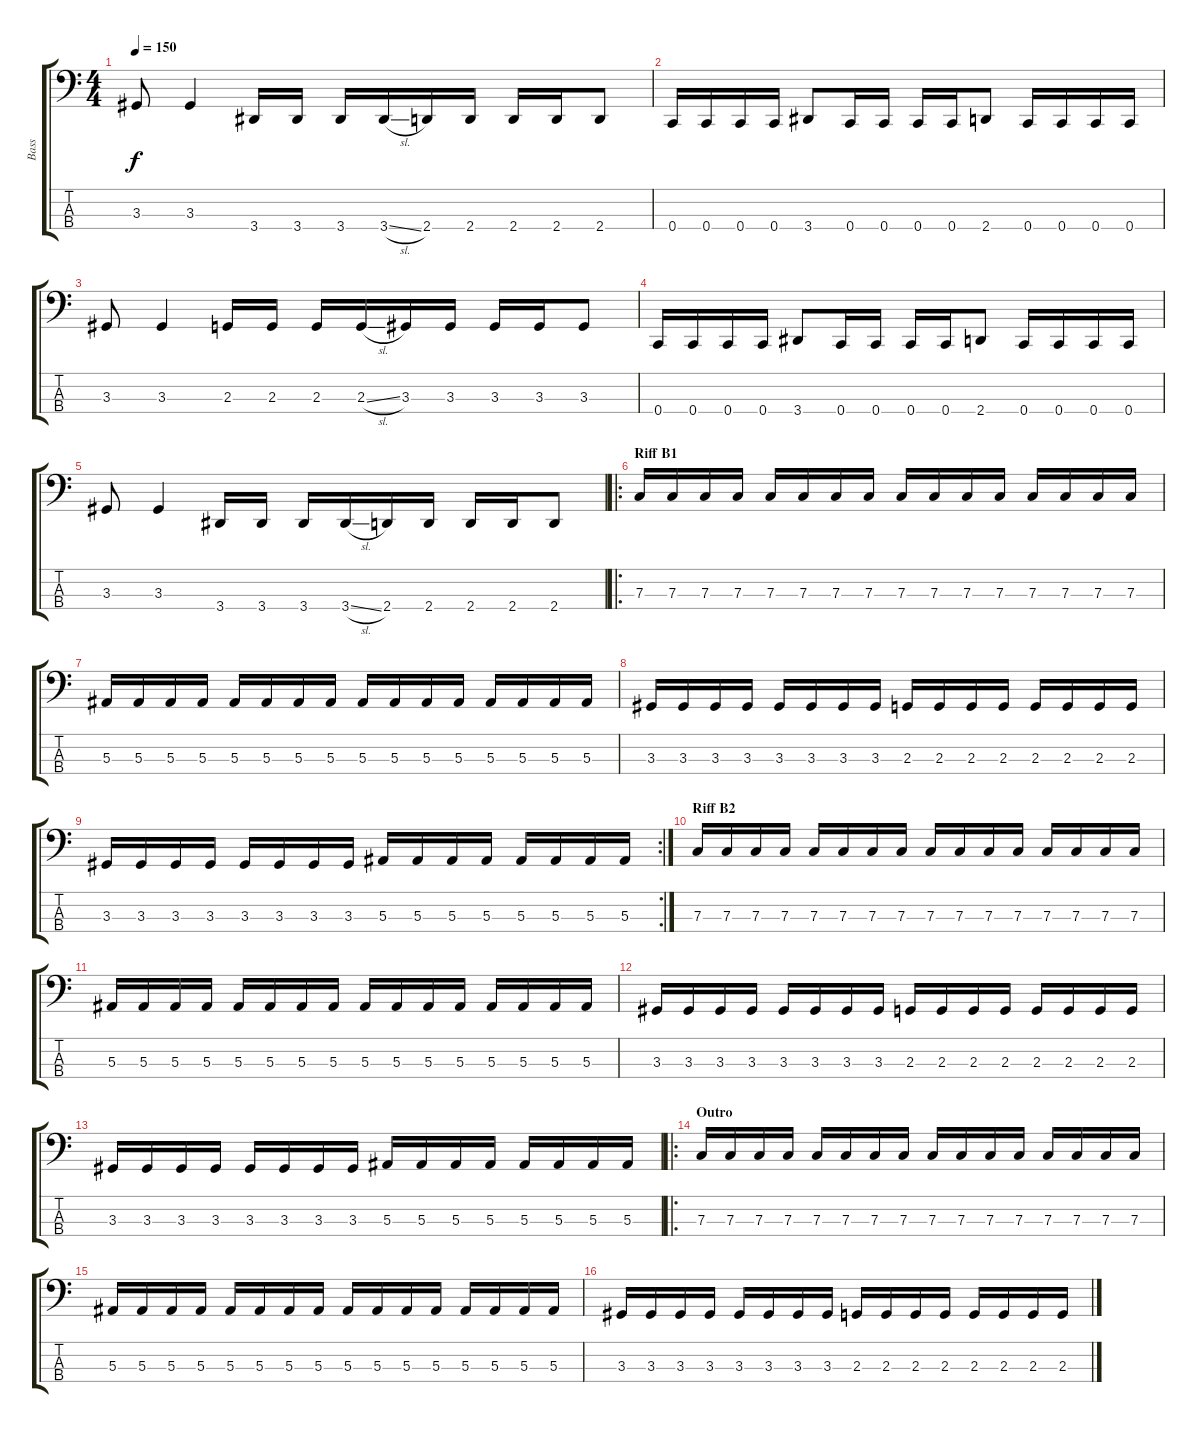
\track ("Bass" "Bass") {instrument electricbassfinger}
\staff {score tabs}
\tuning (Eb2 Bb1 F1 C1) {hide}
\ts (4 4)
\tempo 150
\clef f4
\ks c
3.3.8{dy f} 3.3.4 3.4.16 3.4.16 3.4.16 3.4{sl}.16 2.4.16 2.4.16 2.4.16 2.4.16 2.4.8 |
0.4.16 0.4.16 0.4.16 0.4.16 3.4.8 0.4.16 0.4.16 0.4.16 0.4.16 2.4.8 0.4.16 0.4.16 0.4.16 0.4.16 |
3.3.8 3.3.4 2.3.16 2.3.16 2.3.16 2.3{sl}.16 3.3.16 3.3.16 3.3.16 3.3.16 3.3.8 |
0.4.16 0.4.16 0.4.16 0.4.16 3.4.8 0.4.16 0.4.16 0.4.16 0.4.16 2.4.8 0.4.16 0.4.16 0.4.16 0.4.16 |
3.3.8 3.3.4 3.4.16 3.4.16 3.4.16 3.4{sl}.16 2.4.16 2.4.16 2.4.16 2.4.16 2.4.8 |
\ro
\section ("" "Riff B1")
7.3.16 7.3.16 7.3.16 7.3.16 7.3.16 7.3.16 7.3.16 7.3.16 7.3.16 7.3.16 7.3.16 7.3.16 7.3.16 7.3.16 7.3.16 7.3.16 |
5.3.16 5.3.16 5.3.16 5.3.16 5.3.16 5.3.16 5.3.16 5.3.16 5.3.16 5.3.16 5.3.16 5.3.16 5.3.16 5.3.16 5.3.16 5.3.16 |
3.3.16 3.3.16 3.3.16 3.3.16 3.3.16 3.3.16 3.3.16 3.3.16 2.3.16 2.3.16 2.3.16 2.3.16 2.3.16 2.3.16 2.3.16 2.3.16 |
\rc 2
3.3.16 3.3.16 3.3.16 3.3.16 3.3.16 3.3.16 3.3.16 3.3.16 5.3.16 5.3.16 5.3.16 5.3.16 5.3.16 5.3.16 5.3.16 5.3.16 |
\section ("" "Riff B2")
7.3.16 7.3.16 7.3.16 7.3.16 7.3.16 7.3.16 7.3.16 7.3.16 7.3.16 7.3.16 7.3.16 7.3.16 7.3.16 7.3.16 7.3.16 7.3.16 |
5.3.16 5.3.16 5.3.16 5.3.16 5.3.16 5.3.16 5.3.16 5.3.16 5.3.16 5.3.16 5.3.16 5.3.16 5.3.16 5.3.16 5.3.16 5.3.16 |
3.3.16 3.3.16 3.3.16 3.3.16 3.3.16 3.3.16 3.3.16 3.3.16 2.3.16 2.3.16 2.3.16 2.3.16 2.3.16 2.3.16 2.3.16 2.3.16 |
3.3.16 3.3.16 3.3.16 3.3.16 3.3.16 3.3.16 3.3.16 3.3.16 5.3.16 5.3.16 5.3.16 5.3.16 5.3.16 5.3.16 5.3.16 5.3.16 |
\ro
\section ("" "Outro")
7.3.16 7.3.16 7.3.16 7.3.16 7.3.16 7.3.16 7.3.16 7.3.16 7.3.16 7.3.16 7.3.16 7.3.16 7.3.16 7.3.16 7.3.16 7.3.16 |
5.3.16 5.3.16 5.3.16 5.3.16 5.3.16 5.3.16 5.3.16 5.3.16 5.3.16 5.3.16 5.3.16 5.3.16 5.3.16 5.3.16 5.3.16 5.3.16 |
3.3.16 3.3.16 3.3.16 3.3.16 3.3.16 3.3.16 3.3.16 3.3.16 2.3.16 2.3.16 2.3.16 2.3.16 2.3.16 2.3.16 2.3.16 2.3.16
